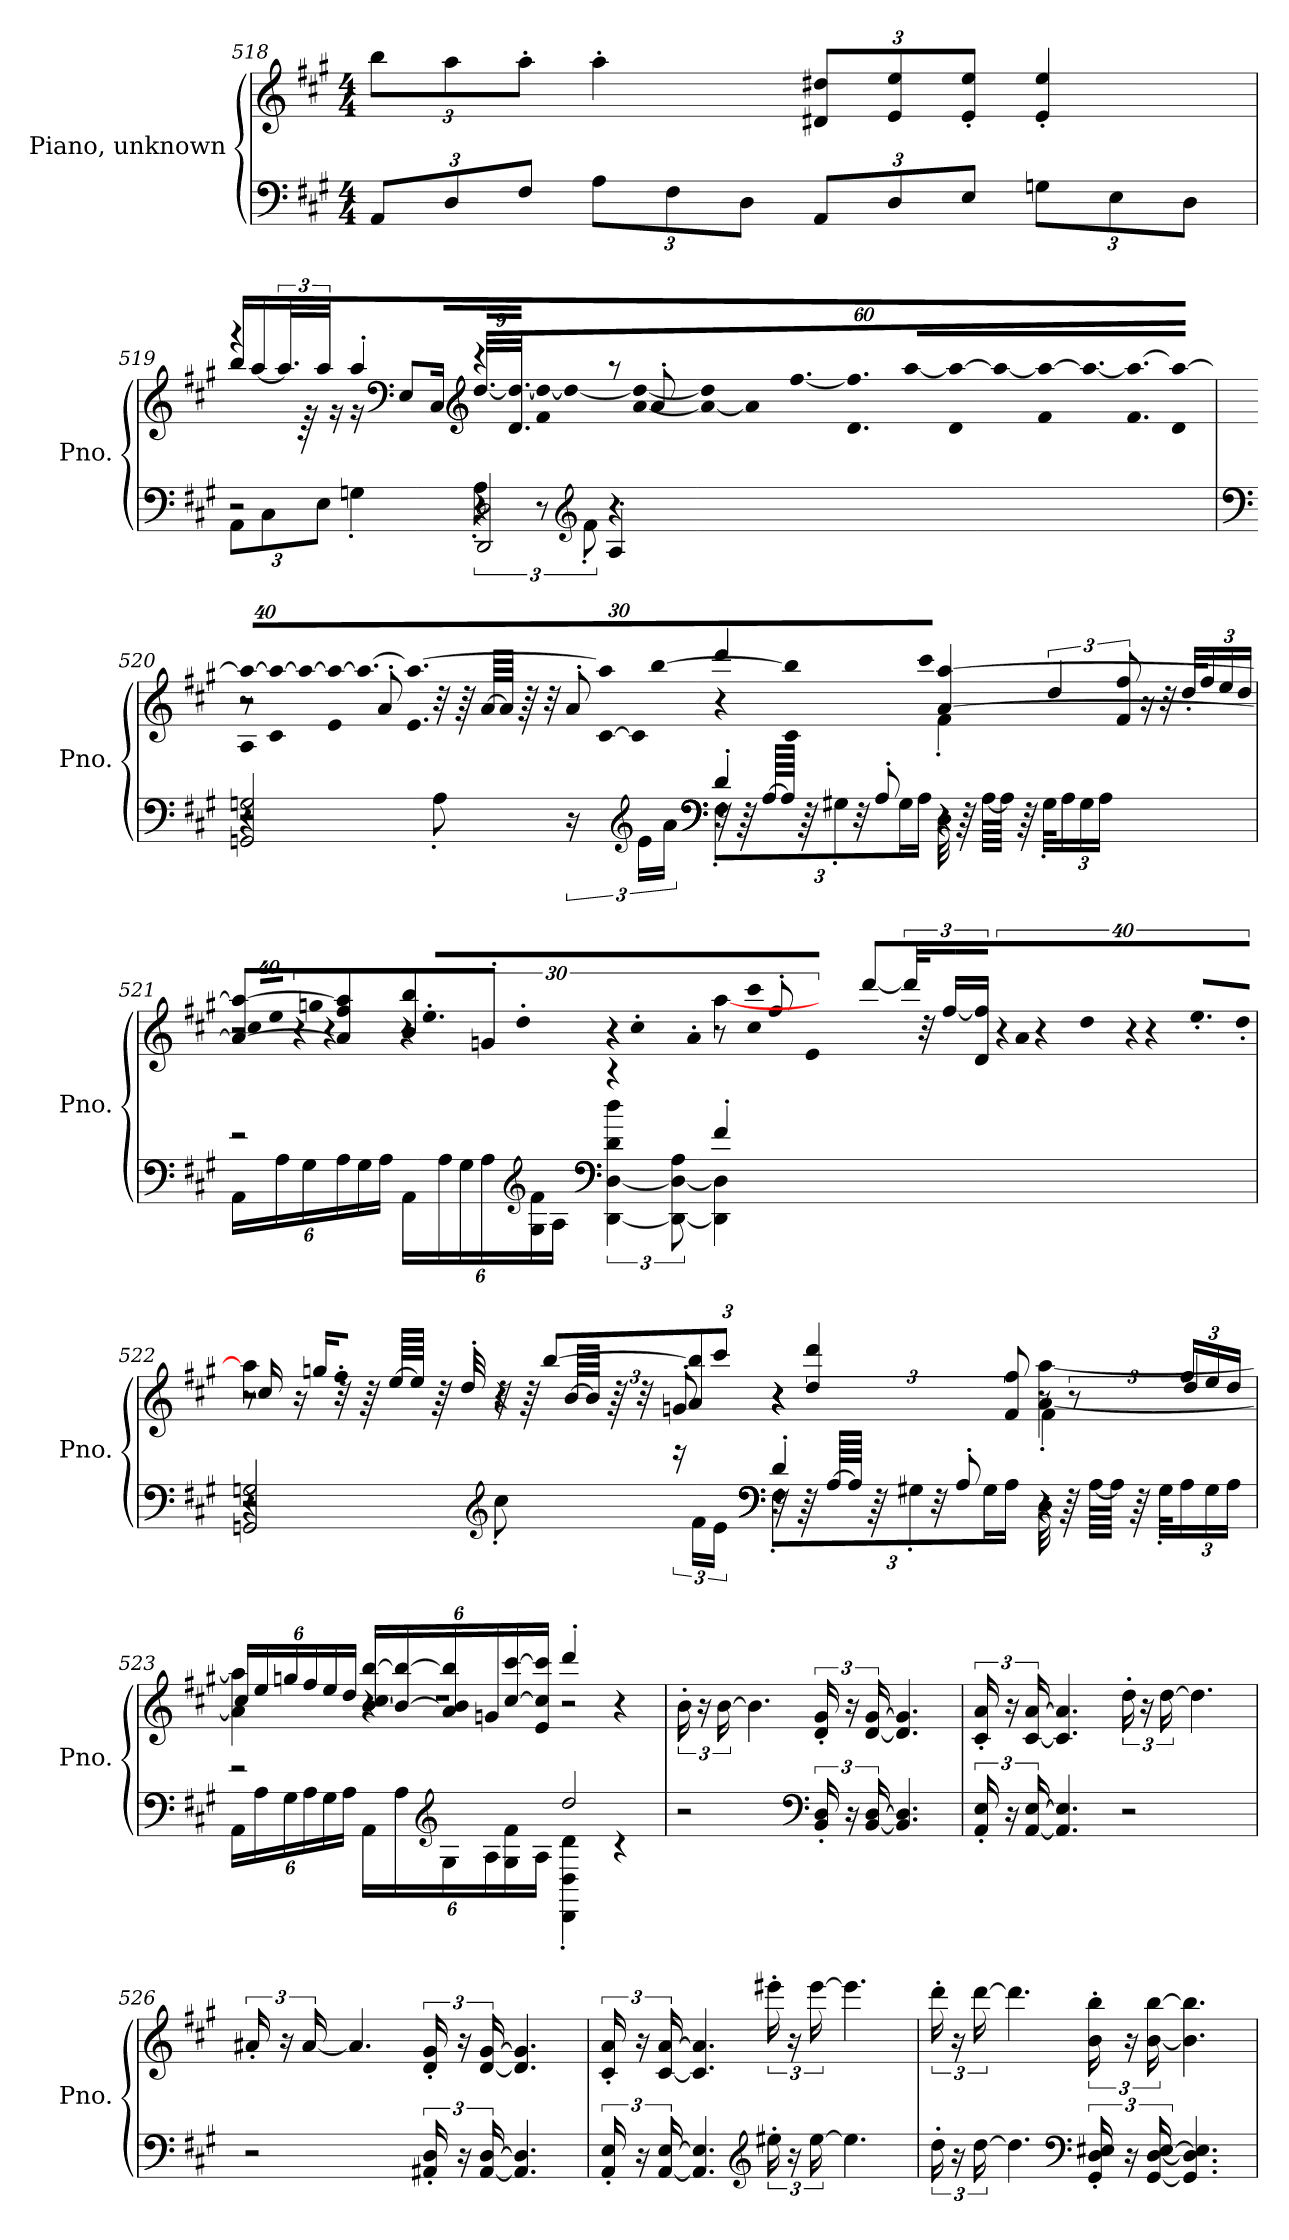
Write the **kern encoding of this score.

**kern	**kern
*part1	*part1
*staff2	*staff1
*I"Piano, unknown	*
*I'Pno.	*
*clefF4	*clefG2
*k[f#c#g#]	*k[f#c#g#]
*M4/4	*M4/4
*Xbrackettup	*Xbrackettup
=518	=518
12AA/L	12bb\L
12D/	12aa\
12F#/J	12aa'\J
12A\L	4aa'\
12F#\	.
12D\J	.
12AA/L	12d#X/ 12dd#X/L
12D/	12e/ 12ee/
12E/J	12e/' 12ee/'J
12Gn\L	4e/' 4ee/'
12E\	.
12D\J	.
!!LO:LB:g=z
=519	=519
*^	*^
*	*^	*	*
2r	12AA\L	2r	4r	16bb/LL
.	.	.	.	[16aa/
.	12C#\	.	.	.
*	*	*	*	*brackettup
.	.	.	.	48.aa/JJk]
.	.	.	.	96r
.	12E\J	.	.	48aa/
.	.	.	.	16r
.	4Gn'\	.	4aa'/	16r
*	*	*	*clefF4	*
.	.	.	.	8E/L
.	.	.	.	16C#/Jk
*	*	*	*clefG2	*
*	*brackettup	*	*	*Xbrackettup
4r	12A'\	2DD/ 2D/	4r	[36.dd/LLL
.	.	.	.	36.d/ 36.dd/_
!	!	!	!	!LO:N:vis=32
.	12r	.	.	1920%53f#/ 1920%53dd/_
!	!	!	!	!LO:N:vis=64
.	.	.	.	640%9dd/L_
!	!	!	!	!LO:N:vis=64
.	.	.	.	[640%9a/ 640%9dd/_
!	!	!	!	!LO:N:vis=64
.	.	.	.	640%9a/_ 640%9dd/]
!	!	!	!	!LO:N:vis=64
.	.	.	.	640%9a/J]
*clefG2	*	*	*	*
.	12f#'\	.	.	.
.	.	.	.	[36.ff#/
.	.	.	.	36.d/ 36.ff#/]JJJ
4A'/	4r	.	8r	.
!	!	!	!	!LO:N:vis=32
.	.	.	.	[640%23aa/LLL
!	!	!	!	!LO:N:vis=32
.	.	.	.	640%23d/ 640%23aa/_
!	!	!	!	!LO:N:vis=64
.	.	.	.	960%17aa/L_
!	!	!	!	!LO:N:vis=64
.	.	.	.	960%17f#/ 960%17aa/_J
!	!	!	!	!LO:N:vis=32.
.	.	.	.	1920%103aa/_
.	.	.	8a'/	.
!	!	!	!	!LO:N:vis=32.
.	.	.	.	1920%103f#/ 1920%103aa/_
!	!	!	!	!LO:N:vis=32
.	.	.	.	640%23d/ 640%23aa/_JJJ
960ryy	960ryy	960ryy	960ryy	.
*	*	*	*v	*v
!!LO:LB:g=z
=520	=520	=520	=520
*clefF4	*	*	*
*	*	*	*^
*	*	*	*	*^
!	!	!	!	!	!LO:N:vis=32
2r	4r	2GGn/ 2Gn/	8r	2r	640%23A/ 640%23aa/_LLL
!	!	!	!	!	!LO:N:vis=32
.	.	.	.	.	640%23c#/ 640%23aa/_
!	!	!	!	!	!LO:N:vis=64
.	.	.	.	.	960%17aa/L_
!	!	!	!	!	!LO:N:vis=64
.	.	.	.	.	960%17e/ 960%17aa/_J
!	!	!	!	!	!LO:N:vis=32.
.	.	.	.	.	1920%103aa/_
.	.	.	8a'/	.	.
!	!	!	!	!	!LO:N:vis=32.
.	.	.	.	.	1920%103e/ 1920%103aa/_
!	!	!	!	!	!LO:N:vis=64
.	.	.	.	.	[960%17c#/ 960%17aa/]L
!	!	!	!	!	!LO:N:vis=64
.	.	.	.	.	960%17c#/JJJ]
.	8A'\	.	32r	.	[12bb/
.	.	.	64r	.	.
.	.	.	[64a/LLLL	.	.
.	.	.	64a/JJJJ]	.	.
.	.	.	64r	.	.
.	.	.	.	.	12c#/ 12bb/]
.	.	.	32r	.	.
.	24r	.	8a'/	.	.
*clefG2	*	*	*	*	*
.	24e\LL	.	.	.	12ccc#/J
.	24a\JJ	.	.	.	.
*clefF4	*	*	*	*	*
*	*Xbrackettup	*	*	*	*brackettup
4d'/	12F#'\L	32r	4ddd'/	4r	6dd/
.	.	64r	.	.	.
.	.	[64A/LLLL	.	.	.
.	.	64A/JJJJ]	.	.	.
.	.	64r	.	.	.
.	12G#X'\	.	.	.	.
.	.	32r	.	.	.
.	.	8A'/	.	.	.
.	24G#\L	.	.	.	12f#/ 12ff#/
.	24A\JJ	.	.	.	.
4r	32D\	4r	[4a/ [4aa/	4f#'\	16r
.	64r	.	.	.	.
.	[64A\LLLL	.	.	.	.
.	64A\JJJJ]	.	.	.	32r
.	64r	.	.	.	.
.	32G#'\KLL	.	.	.	32dd'/KLL
*	*	*	*	*	*Xbrackettup
.	24A\	.	.	.	24ff#/
.	24G#\	.	.	.	24ee/
.	24A\JJ	.	.	.	24dd/JJ
*	*v	*v	*	*	*
!!LO:LB:g=z	!!	!!
=521	=521	=521	=521	=521
*	*	*	*	*brackettup
!	!	!	!	!LO:N:vis=32
2r	24AA\LL	8a/_ 8aa/_L	2r	640%23cc#/LLL
!	!	!	!	!LO:N:vis=32
.	.	.	.	640%23ee/JJJ
.	24A\	.	.	.
!	!	!	!	!LO:N:vis=64
.	.	.	.	960%17r
.	24G#\	.	.	.
!	!	!	!	!LO:N:vis=64
.	.	.	.	960%17ggn/
!	!	!	!	!LO:N:vis=32
.	.	.	.	640%23r
.	24A\	8a/] 8ff#/ 8aa/]	.	.
!	!	!	!	!LO:N:vis=64
.	.	.	.	960%17r
!	!	!	!	!LO:N:vis=32.
.	.	.	.	1920%103ee'/LLL
.	24G#\	.	.	.
.	24A\JJ	.	.	.
!	!	!	!	!LO:N:vis=32
.	.	.	.	640%23dd'/JJ
.	24AA\LL	8b/ 8bb/	.	.
*	*	*	*	*Xbrackettup
.	.	.	.	12cc#'/
.	24A\	.	.	.
.	24G#\	.	.	.
.	.	.	.	12a'/
.	24A\	8gn'/J	.	.
*clefG2	*	*	*	*
.	24G#\ 24f#\	.	.	.
.	.	.	.	24cc#/ 24ccc#/L
.	24A\JJ	.	.	.
.	.	.	.	24e/JJ
*clefF4	*	*	*	*
*	*brackettup	*	*	*
4r	[6DD\ [6D\ 6d\ 6dd\	4r	4r	.
.	.	.	.	[8ddd/L
*	*	*	*	*brackettup
.	.	.	.	48ddd/Jkk]
.	.	.	.	48r
.	12DD\_ 12D\_ 12A\	.	.	.
.	.	.	.	[24ff#/LL
.	.	.	.	24d/ 24ff#/]JJ
4f#'/	4DD\] 4D\]	8r	[4aa\	.
!	!	!	!	!LO:N:vis=32
.	.	.	.	640%23r
!	!	!	!	!LO:N:vis=32
.	.	.	.	640%23a/
!	!	!	!	!LO:N:vis=64
.	.	.	.	960%17r
!	!	!	!	!LO:N:vis=64
.	.	.	.	960%17dd/
!	!	!	!	!LO:N:vis=32
.	.	.	.	640%23r
.	.	8ff#'/	.	.
!	!	!	!	!LO:N:vis=64
.	.	.	.	960%17r
!	!	!	!	!LO:N:vis=32.
.	.	.	.	1920%103ee'/LLL
!	!	!	!	!LO:N:vis=32
.	.	.	.	640%23dd'/JJJ
960ryy	960ryy	960ryy	960ryy	.
!!LO:LB:g=z
=522	=522	=522	=522	=522
*	*^	*	*	*^
2r	4r	2GGn/ 2Gn/	8r	4aa\]	24cc#/	2r
.	.	.	.	.	24r	.
.	.	.	.	.	24ggn/KL	.
.	.	.	32r	.	8ff#'/J	.
.	.	.	64r	.	.	.
.	.	.	[64ee/LLLL	.	.	.
.	.	.	64ee/JJJJ]	.	.	.
.	.	.	64r	.	.	.
.	.	.	32dd'/	.	.	.
*clefG2	*	*	*	*	*	*
*	*	*	*	*	*Xbrackettup	*
.	8cc#'\	.	32r	4r	[12bb/L	.
.	.	.	64r	.	.	.
.	.	.	[64b/LLLL	.	.	.
.	.	.	64b/JJJJ]	.	.	.
.	.	.	64r	.	.	.
.	.	.	.	.	12a/ 12bb/]	.
.	.	.	32r	.	.	.
.	24r	.	8gn'/	.	.	.
.	24f#\LL	.	.	.	12ccc#/J	.
.	24e\JJ	.	.	.	.	.
*clefF4	*	*	*	*	*	*
*	*Xbrackettup	*	*	*	*brackettup	*
4d'/	12F#'\L	32r	4r	4r	6dd/ 6ddd/	4r
.	.	64r	.	.	.	.
.	.	[64A/LLLL	.	.	.	.
.	.	64A/JJJJ]	.	.	.	.
.	.	64r	.	.	.	.
.	12G#X'\	.	.	.	.	.
.	.	32r	.	.	.	.
.	.	8A'/	.	.	.	.
.	24G#\L	.	.	.	12f#/ 12ff#/	.
.	24A\JJ	.	.	.	.	.
4r	32D\	4r	8r	[4a\ [4aa\	12r	4f#'\
.	64r	.	.	.	.	.
.	[64A\LLLL	.	.	.	.	.
.	64A\JJJJ]	.	.	.	.	.
.	64r	.	.	.	.	.
.	.	.	.	.	6dd'/	.
.	32G#'\KLL	.	.	.	.	.
*	*	*	*Xbrackettup	*	*	*
.	24A\	.	24ff#/LL	.	.	.
.	24G#\	.	24ee/	.	.	.
.	24A\JJ	.	24dd/JJ	.	.	.
*	*v	*v	*	*	*	*
*	*	*	*	*v	*v
!!LO:PB:g=z
=523	=523	=523	=523	=523
2r	24AA\LL	1r	4a\] 4aa\]	24cc#/LL
.	24A\	.	.	24ee/
.	24G#\	.	.	24ggn/
.	24A\	.	.	24ff#/
.	24G#\	.	.	24ee/
.	24A\JJ	.	.	24dd/JJ
.	24AA\LL	.	4r	[24b/ 24cc#/ [24bb/LL
.	24A\	.	.	24b/_ 24bb/_
*clefG2	*	*	*	*
.	24G#\	.	.	24a/ 24b/] 24bb/]
.	24A\	.	.	24gn/
.	24G#\ 24f#\	.	.	[24cc#/ [24ccc#/
.	24A\JJ	.	.	24e/ 24cc#/] 24ccc#/]JJ
2dd/	4DD\' 4D\' 4d\'	.	2r	4ddd'/
.	4r	.	.	4r
*v	*v	*	*	*
*	*v	*v	*v
=524	=524
*	*brackettup
2r	24b'\
.	24r
.	[24b\
.	4.b\]
*clefF4	*
*brackettup	*
24BB/' 24D/'	24d/' 24g#/'
24r	24r
[24BB/ [24D/	[24d/ [24g#/
4.BB/] 4.D/]	4.d/] 4.g#/]
=525	=525
24AA/' 24E/'	24c#/' 24a/'
24r	24r
[24AA/ [24E/	[24c#/ [24a/
4.AA/] 4.E/]	4.c#/] 4.a/]
2r	24dd'\
.	24r
.	[24dd\
.	4.dd\]
!!LO:LB:g=z
=526	=526
2r	24a#X'/
.	24r
.	[24a#/
.	4.a#/]
24AA#X/' 24D/'	24d/' 24g#/'
24r	24r
[24AA#/ [24D/	[24d/ [24g#/
4.AA#/] 4.D/]	4.d/] 4.g#/]
=527	=527
24AA/' 24E/'	24c#/' 24a/'
24r	24r
[24AA/ [24E/	[24c#/ [24a/
4.AA/] 4.E/]	4.c#/] 4.a/]
*clefG2	*
24ee#X'\	24eee#X'\
24r	24r
[24ee#\	[24eee#\
4.ee#\]	4.eee#\]
=528	=528
24dd'\	24ddd'\
24r	24r
[24dd\	[24ddd\
4.dd\]	4.ddd\]
*clefF4	*
24GG#/' 24D/' 24E#X/'	24b\' 24bb\'
24r	24r
[24GG#/ [24D/ [24E#/	[24b\ [24bb\
4.GG#/] 4.D/] 4.E#/]	4.b\] 4.bb\]
=	=
*-	*-
